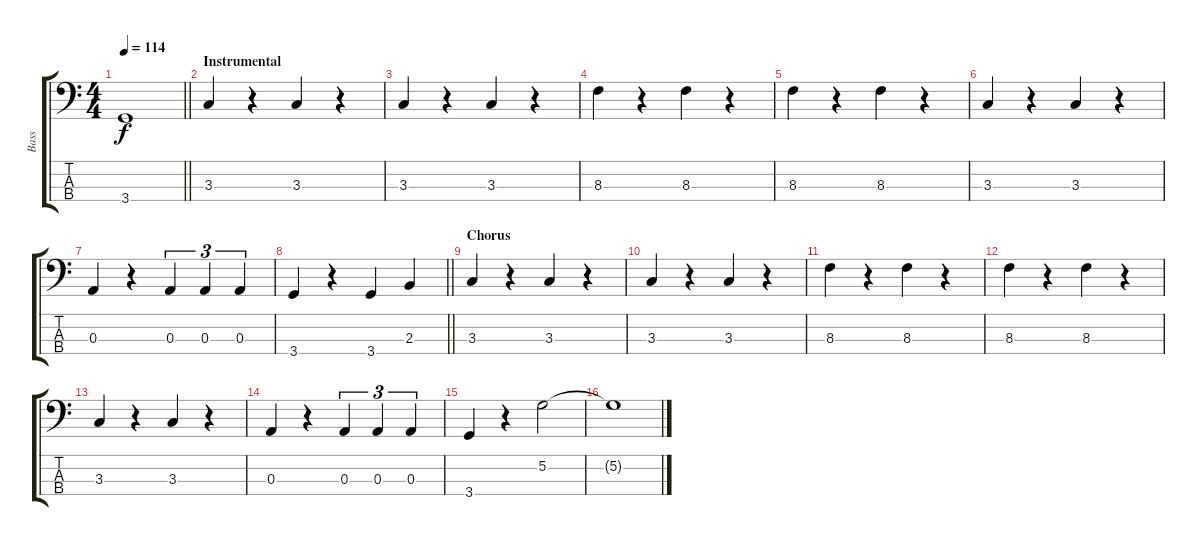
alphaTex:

\track ("Bass" "Bass") {instrument electricbassfinger}
\staff {score tabs}
\tuning (G2 D2 A1 E1) {hide}
\ts (4 4)
\tempo 114
\clef f4
\barLineRight lightlight
\ks c
3.4.1{dy f} |
\section ("" "Instrumental")
3.3.4 r.4 3.3.4 r.4 |
3.3.4 r.4 3.3.4 r.4 |
8.3.4 r.4 8.3.4 r.4 |
8.3.4 r.4 8.3.4 r.4 |
3.3.4 r.4 3.3.4 r.4 |
0.3.4 r.4 0.3.4{tu (3 2)} 0.3.4{tu (3 2)} 0.3.4{tu (3 2)} |
\barLineRight lightlight
3.4.4 r.4 3.4.4 2.3.4 |
\section ("" "Chorus")
3.3.4 r.4 3.3.4 r.4 |
3.3.4 r.4 3.3.4 r.4 |
8.3.4 r.4 8.3.4 r.4 |
8.3.4 r.4 8.3.4 r.4 |
3.3.4 r.4 3.3.4 r.4 |
0.3.4 r.4 0.3.4{tu (3 2)} 0.3.4{tu (3 2)} 0.3.4{tu (3 2)} |
3.4.4 r.4 5.2.2 |
5.2{t}.1
